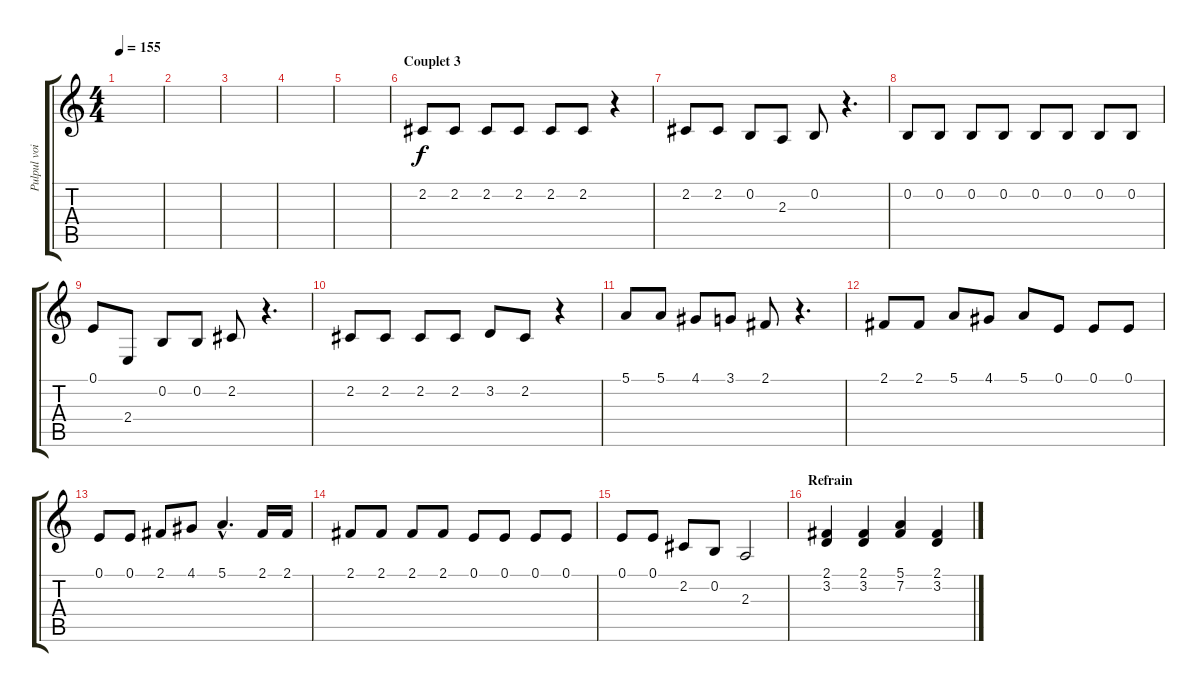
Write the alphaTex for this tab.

\track ("Pulpul voix" "Pulpul voi") {instrument clarinet}
\staff {score tabs}
\tuning (E4 B3 G3 D3 A2 E2) {hide}
\ts (4 4)
\tempo 155
\clef g2
\ks c
|
|
|
|
|
\section ("" "Couplet 3")
2.2.8 2.2.8 2.2.8 2.2.8 2.2.8 2.2.8 r.4 |
2.2.8 2.2.8 0.2.8 2.3.8 0.2.8 r.4{d} |
0.2.8 0.2.8 0.2.8 0.2.8 0.2.8 0.2.8 0.2.8 0.2.8 |
0.1.8 2.4.8 0.2.8 0.2.8 2.2.8 r.4{d} |
2.2.8 2.2.8 2.2.8 2.2.8 3.2.8 2.2.8 r.4 |
5.1.8 5.1.8 4.1.8 3.1.8 2.1.8 r.4{d} |
2.1.8 2.1.8 5.1.8 4.1.8 5.1.8 0.1.8 0.1.8 0.1.8 |
0.1.8 0.1.8 2.1.8 4.1.8 5.1{hac}.4{d} 2.1.16 2.1.16 |
2.1.8 2.1.8 2.1.8 2.1.8 0.1.8 0.1.8 0.1.8 0.1.8 |
0.1.8 0.1.8 2.2.8 0.2.8 2.3.2 |
\section ("" "Refrain")
(2.1 3.2).4 (2.1 3.2).4 (5.1 7.2).4 (2.1 3.2).4
